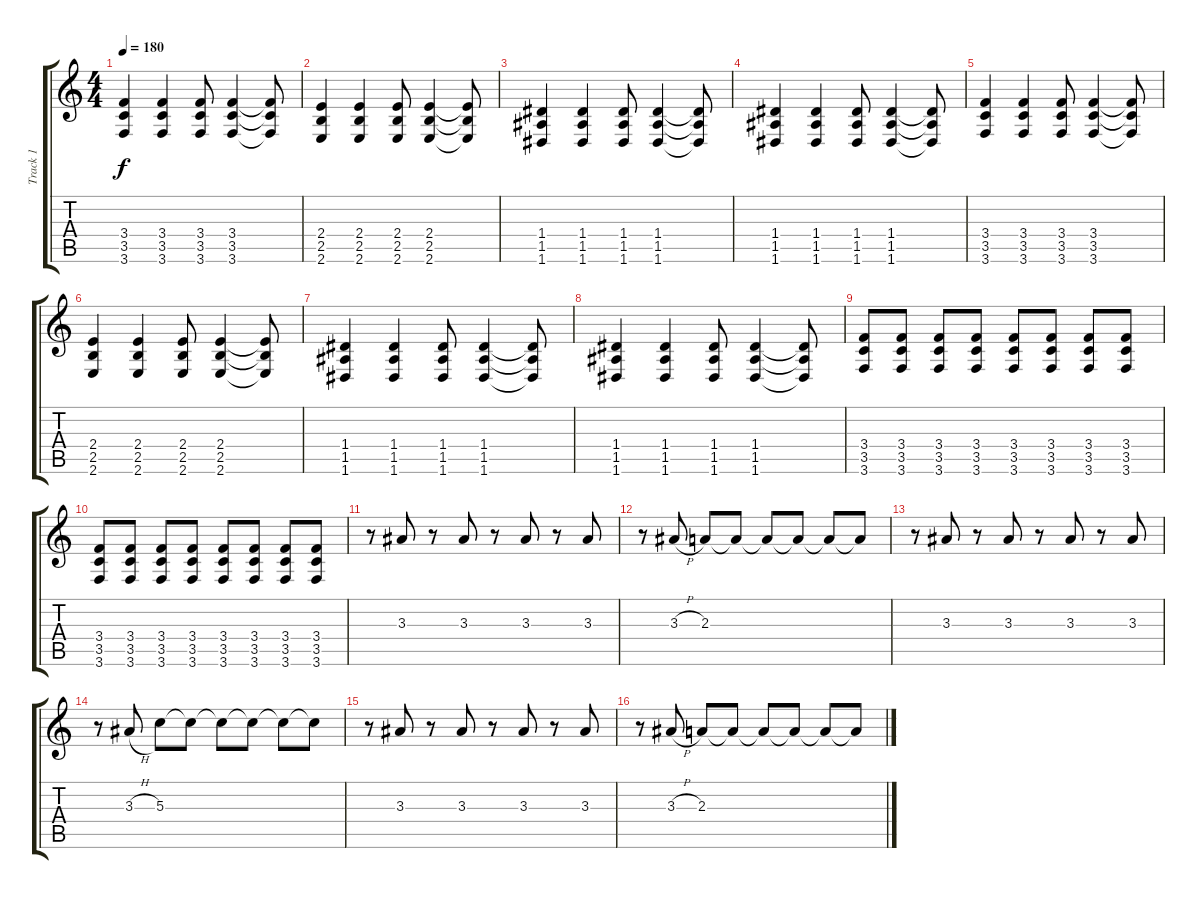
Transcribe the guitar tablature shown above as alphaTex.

\track ("Track 1" "Track 1") {instrument distortionguitar}
\staff {score tabs}
\tuning (E4 B3 G3 D3 A2 D2) {hide}
\ts (4 4)
\tempo 180
\clef g2
\ks c
(3.4 3.5 3.6).4{dy f} (3.4 3.5 3.6).4 (3.4 3.5 3.6).8 (3.4 3.5 3.6).4 (3.4{t} 3.5{t} 3.6{t}).8 |
(2.4 2.5 2.6).4 (2.4 2.5 2.6).4 (2.4 2.5 2.6).8 (2.4 2.5 2.6).4 (2.4{t} 2.5{t} 2.6{t}).8 |
(1.4 1.5 1.6).4 (1.4 1.5 1.6).4 (1.4 1.5 1.6).8 (1.4 1.5 1.6).4 (1.4{t} 1.5{t} 1.6{t}).8 |
(1.4 1.5 1.6).4 (1.4 1.5 1.6).4 (1.4 1.5 1.6).8 (1.4 1.5 1.6).4 (1.4{t} 1.5{t} 1.6{t}).8 |
(3.4 3.5 3.6).4 (3.4 3.5 3.6).4 (3.4 3.5 3.6).8 (3.4 3.5 3.6).4 (3.4{t} 3.5{t} 3.6{t}).8 |
(2.4 2.5 2.6).4 (2.4 2.5 2.6).4 (2.4 2.5 2.6).8 (2.4 2.5 2.6).4 (2.4{t} 2.5{t} 2.6{t}).8 |
(1.4 1.5 1.6).4 (1.4 1.5 1.6).4 (1.4 1.5 1.6).8 (1.4 1.5 1.6).4 (1.4{t} 1.5{t} 1.6{t}).8 |
(1.4 1.5 1.6).4 (1.4 1.5 1.6).4 (1.4 1.5 1.6).8 (1.4 1.5 1.6).4 (1.4{t} 1.5{t} 1.6{t}).8 |
(3.4 3.5 3.6).8 (3.4 3.5 3.6).8 (3.4 3.5 3.6).8 (3.4 3.5 3.6).8 (3.4 3.5 3.6).8 (3.4 3.5 3.6).8 (3.4 3.5 3.6).8 (3.4 3.5 3.6).8 |
(3.4 3.5 3.6).8 (3.4 3.5 3.6).8 (3.4 3.5 3.6).8 (3.4 3.5 3.6).8 (3.4 3.5 3.6).8 (3.4 3.5 3.6).8 (3.4 3.5 3.6).8 (3.4 3.5 3.6).8 |
r.8 3.3.8 r.8 3.3.8 r.8 3.3.8 r.8 3.3.8 |
r.8 3.3{h}.8 2.3.8 2.3{t}.8 2.3{t}.8 2.3{t}.8 2.3{t}.8 2.3{t}.8 |
r.8 3.3.8 r.8 3.3.8 r.8 3.3.8 r.8 3.3.8 |
r.8 3.3{h}.8 5.3.8 5.3{t}.8 5.3{t}.8 5.3{t}.8 5.3{t}.8 5.3{t}.8 |
r.8 3.3.8 r.8 3.3.8 r.8 3.3.8 r.8 3.3.8 |
r.8 3.3{h}.8 2.3.8 2.3{t}.8 2.3{t}.8 2.3{t}.8 2.3{t}.8 2.3{t}.8
